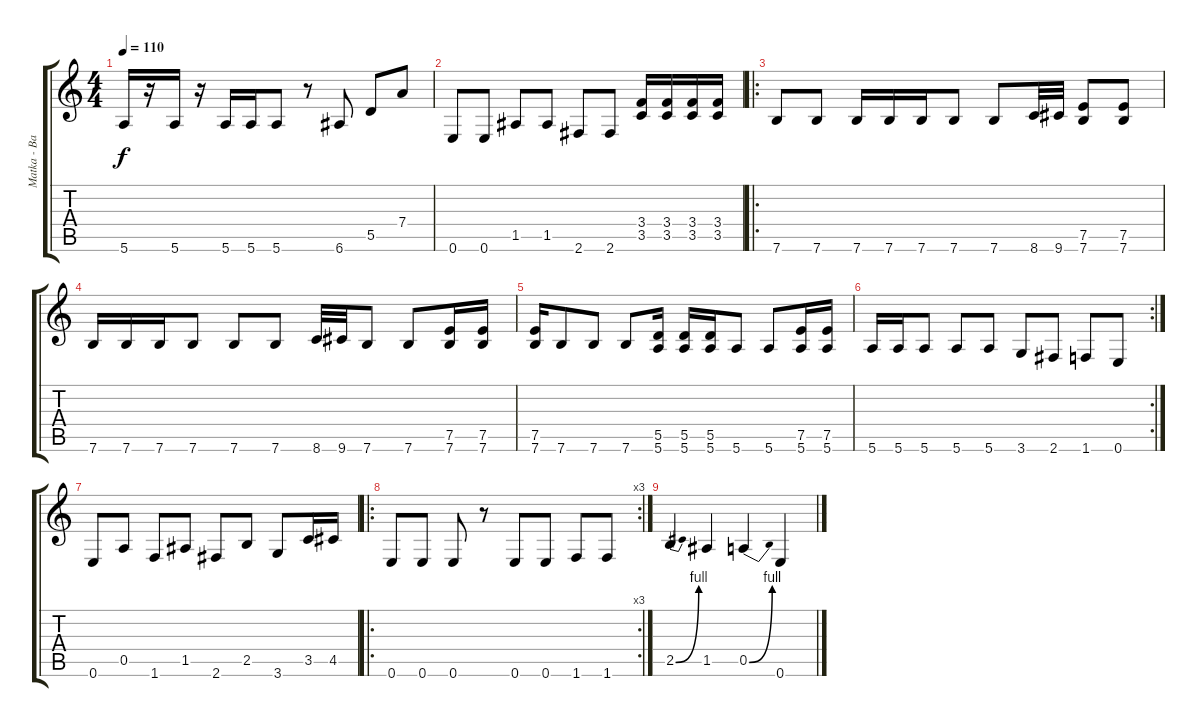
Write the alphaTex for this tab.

\track ("Matka - Bass" "Matka - Ba") {instrument electricbassfinger}
\staff {score tabs}
\tuning (E4 B3 G3 D3 A2 E2) {hide}
\ts (4 4)
\tempo 110
\clef g2
\ks c
5.6.16{dy f} r.16 5.6.16 r.16 5.6.16 5.6.16 5.6.8 r.8 6.6.8 5.5.8 7.4.8 |
0.6.8 0.6.8 1.5.8 1.5.8 2.6.8 2.6.8 (3.4 3.5).16 (3.4 3.5).16 (3.4 3.5).16 (3.4 3.5).16 |
\ro
7.6.8 7.6.8 7.6.16 7.6.16 7.6.16 7.6.8 7.6.8 8.6.32 9.6.32 (7.5 7.6).8 (7.5 7.6).8 |
7.6.16 7.6.16 7.6.16 7.6.8 7.6.8 7.6.8 8.6.32 9.6.32 7.6.8 7.6.8 (7.5 7.6).16 (7.5 7.6).16 |
(7.5 7.6).16 7.6.8 7.6.8 7.6.8 (5.5 5.6).16 (5.5 5.6).16 (5.5 5.6).16 5.6.8 5.6.8 (7.5 5.6).16 (7.5 5.6).16 |
\rc 2
5.6.16 5.6.16 5.6.8 5.6.8 5.6.8 3.6.8 2.6.8 1.6.8 0.6.8 |
0.6.8 0.5.8 1.6.8 1.5.8 2.6.8 2.5.8 3.6.8 3.5.16 4.5.16 |
\ro
\rc 3
0.6.8 0.6.8 0.6.8 r.8 0.6.8 0.6.8 1.6.8 1.6.8 |
2.5{be (bend 0 0 60 4)}.4 1.5.4 0.5{be (bend 0 0 60 4)}.4 0.6.4
